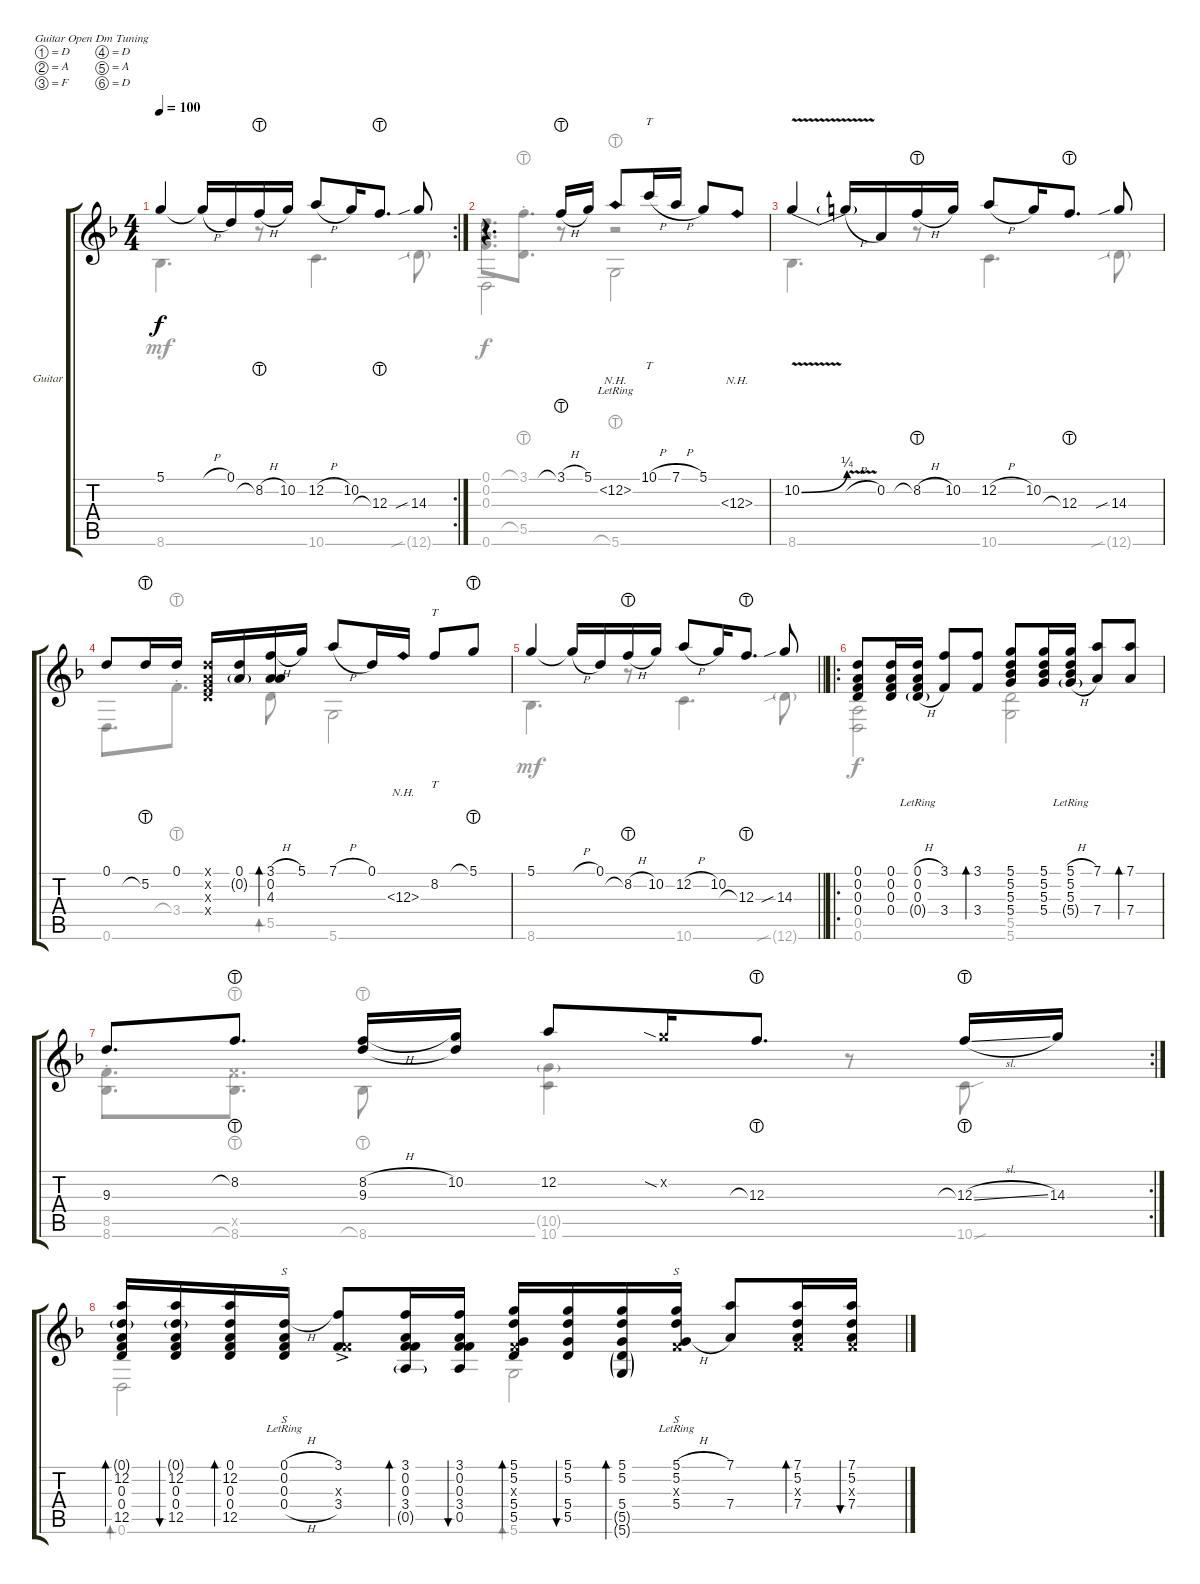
\defaultSystemsLayout 4
\firstSystemTrackNameOrientation horizontal
\otherSystemsTrackNameOrientation horizontal
\track ("Acoustic Guitar" "Guitar") {instrument acousticguitarsteel}
\staff {score tabs}
\tuning (D4 A3 F3 D3 A2 D2)
\voice
\rc 2
\ts (4 4)
\tempo 100
\clef g2
\ks dminor
5.1.4{dy f} 5.1{h t}.16 0.1.16 8.2{h lht}.16 10.2.16 12.2{h}.8 10.2.16 12.3{lht}.8{d} 14.3{sib}.8 |
r.4{d} 3.1{h lht}.16 5.1.16 12.2{nh lr}.8 10.1{h}.16{tt} 7.1{h}.16 5.1.8 12.3{nh}.8 |
\scale
0.478997 10.2{be (bend 0 0 44.4 1) v}.4 10.2{v h t}.16 0.2.16 8.2{h lht}.16 10.2.16 12.2{h}.8 10.2.16 12.3{lht}.8{d} 14.3{sib}.8 |
\scale
0.521205 0.1.8 5.2{lht}.16 0.1.16 (0.1{x} 0.2{x} 0.3{x} 0.4{x}).16 (0.1 0.2{g}).16 (3.1{h} 4.3 0.2).16{bd 30} 5.1.16 7.1{h}.8 0.1.16 12.3{nh}.16 8.2.8{tt} 5.1{lht}.8 |
\scale
0.55496
\barLineRight lightlight
5.1.4 5.1{h t}.16 0.1.16 8.2{h lht}.16 10.2.16 12.2{h}.8 10.2.16 12.3{lht}.8{d} 14.3{sib}.8 |
\ro
\scale
0.445032 (0.3 0.2 0.1 0.4).8 (0.4 0.3 0.2 0.1).16 (0.1{h} 0.2{lr} 0.3{lr} 0.4{h g}).16 (3.4 3.1).8 (3.1 3.4).8{bd 30} (5.3 5.2 5.1 5.4).8 (5.4 5.3 5.2 5.1).16 (5.1{h} 5.2{lr} 5.3{lr} 5.4{h g}).16 (7.4 7.1).8 (7.1 7.4).8{bd 30} |
\rc 2
9.3.8{d} 8.2{lht}.8{d} (8.2{h} 9.3).16 (10.2 9.3{t}).16 12.2.8 10.2{sia x}.16 12.3{lht}.8{d} 12.3{sl lht}.16 14.3.16 |
(0.1{g} 12.2 0.3 0.4 12.5).16{bd 30} (0.1{g} 12.2 0.3 0.4 12.5).16{bu 30} (0.1 12.2 0.3 0.4 12.5).16{bd 30} (0.4{h} 0.3 0.2{lr} 0.1{h}).16{s} (3.1{ac} 3.4{ac} 0.3{x}).8 (3.1 0.2 0.3 3.4 0.5{g}).16{bd 30} (0.5 3.4 0.3 0.2 3.1).16{bu 30} (5.5 5.4 0.3{x} 5.2 5.1).16{bd 30} (5.1 5.2 5.4 5.5).16{bu 30} (5.1 5.2 5.4 5.5{g} 5.6{g}).16{bd 30} (5.1{h} 5.2{lr} 5.4{h} 0.3{x}).16{s} (7.1 7.4).8 (7.1 5.2 0.3{x} 7.4).16{bd 30} (7.1 5.2 0.3{x} 7.4).16{bu 30}
\voice
\clef g2
\ottava regular
\simile none
\ks dminor
8.6.4{d dy mf} r.8 10.6.4{d} 12.6{sib g}.8 |
0.6.2{dy f} 5.6{lht}.2 |
8.6.4{d} r.8 10.6.4{d} 12.6{sib g}.8 |
0.6.8{d} 3.4{lht st}.8{d} 5.5.8{bd 0} 5.6.2 |
\barLineRight lightlight
8.6.4{d dy mf} r.8 10.6.4{d} 12.6{sib g}.8 |
(0.6 0.5).2{dy f} (5.6 5.5).2 |
(8.6{st} 8.5{st}).8{d} (8.6{lht} 8.5{x}).8{d} 8.6{lht}.8 (10.6 10.5{g}).4 r.8 10.6{sou}.8 |
0.6.2{bd 0} 5.6.2{bd 0}
\voice
\clef g2
\ottava regular
\simile none
\ks dminor
|
(0.1 0.2 0.3).8{d} (3.1{lht st} 5.5{lht st}).8{d} r.8 r.2 |
|
|
\barLineRight lightlight
|
|
|
